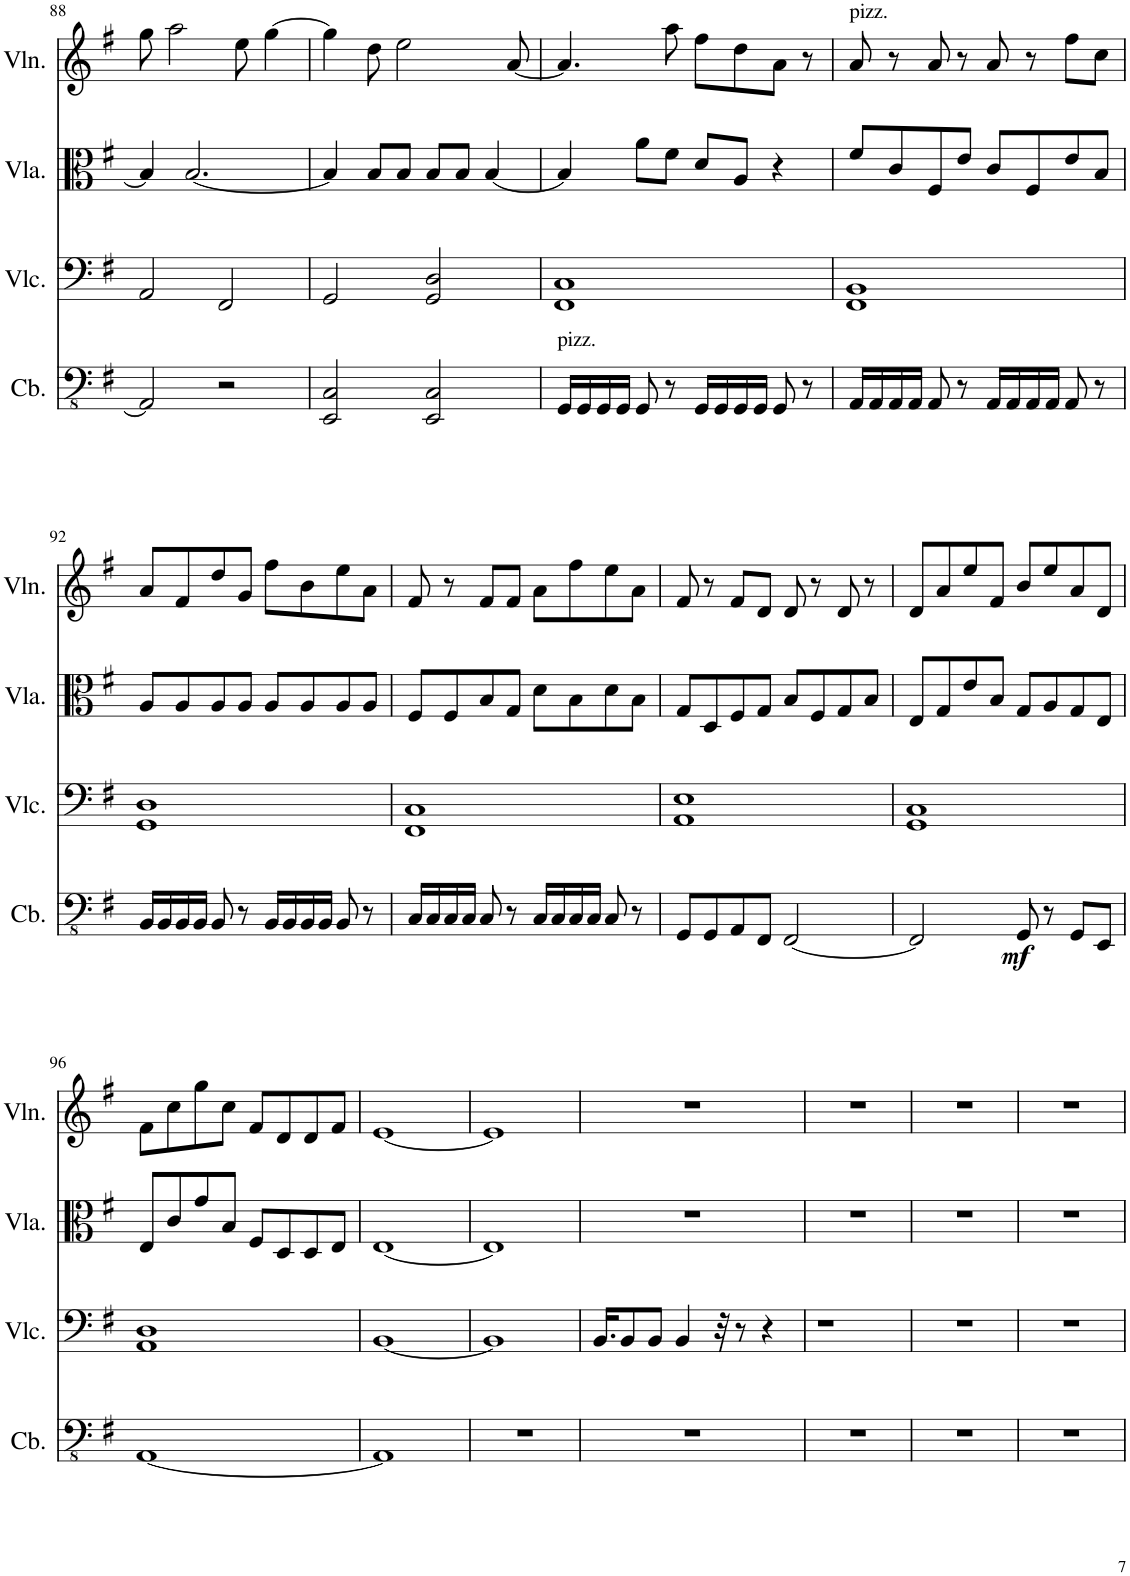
**kern	**dynam	**kern	**kern	**kern
*part4	*part4	*part3	*part2	*part1
*staff4	*staff4	*staff3	*staff2	*staff1
*I"Contrabass	*	*I"Violoncello	*I"Viola	*I"Violin
*I'Cb.	*	*I'Vlc.	*I'Vla.	*I'Vln.
!!LO:PB:g=z
*clefFv4	*	*clefF4	*clefC3	*clefG2
*Trd7c12	*	*	*	*
*k[f#]	*	*k[f#]	*k[f#]	*k[f#]
*M4/4	*	*M4/4	*M4/4	*M4/4
=88	=88	=88	=88	=88
2AAA/]	.	2AA/	4B/]	8gg\
.	.	.	.	2aa\
.	.	.	[2.B/	.
2r	.	2FF#/	.	.
.	.	.	.	8ee\
.	.	.	.	[4gg\
=89	=89	=89	=89	=89
2EEE/ 2CC/	.	2GG/	4B/]	4gg\]
.	.	.	8B/L	8dd\
.	.	.	8B/J	2ee\
2EEE/ 2CC/	.	2GG/ 2D/	8B/L	.
.	.	.	8B/J	.
.	.	.	[4B/	.
.	.	.	.	[8a/
=90	=90	=90	=90	=90
!LO:TX:a:t=pizz.	!	!	!	!
16GGG/LL	.	1FF# 1C	4B/]	4.a/]
16GGG/	.	.	.	.
16GGG/	.	.	.	.
16GGG/JJ	.	.	.	.
8GGG/	.	.	8a\L	.
8r	.	.	8f#\J	8aa\
16GGG/LL	.	.	8d/L	8ff#\L
16GGG/	.	.	.	.
16GGG/	.	.	8A/J	8dd\
16GGG/JJ	.	.	.	.
8GGG/	.	.	4r	8a\J
8r	.	.	.	8r
=91	=91	=91	=91	=91
!	!	!	!	!LO:TX:a:t=pizz.
16AAA/LL	.	1FF# 1BB	8f#/L	8a/
16AAA/	.	.	.	.
16AAA/	.	.	8c/	8r
16AAA/JJ	.	.	.	.
8AAA/	.	.	8F#/	8a/
8r	.	.	8e/J	8r
16AAA/LL	.	.	8c/L	8a/
16AAA/	.	.	.	.
16AAA/	.	.	8F#/	8r
16AAA/JJ	.	.	.	.
8AAA/	.	.	8e/	8ff#\L
8r	.	.	8B/J	8cc\J
!!LO:LB:g=z
=92	=92	=92	=92	=92
16BBB/LL	.	1GG 1D	8A/L	8a/L
16BBB/	.	.	.	.
16BBB/	.	.	8A/	8f#/
16BBB/JJ	.	.	.	.
8BBB/	.	.	8A/	8dd/
8r	.	.	8A/J	8g/J
16BBB/LL	.	.	8A/L	8ff#\L
16BBB/	.	.	.	.
16BBB/	.	.	8A/	8b\
16BBB/JJ	.	.	.	.
8BBB/	.	.	8A/	8ee\
8r	.	.	8A/J	8a\J
=93	=93	=93	=93	=93
16CC/LL	.	1FF# 1C	8F#/L	8f#/
16CC/	.	.	.	.
16CC/	.	.	8F#/	8r
16CC/JJ	.	.	.	.
8CC/	.	.	8B/	8f#/L
8r	.	.	8G/J	8f#/J
16CC/LL	.	.	8d\L	8a\L
16CC/	.	.	.	.
16CC/	.	.	8B\	8ff#\
16CC/JJ	.	.	.	.
8CC/	.	.	8d\	8ee\
8r	.	.	8B\J	8a\J
=94	=94	=94	=94	=94
8GGG/L	.	1AA 1E	8G/L	8f#/
8GGG/	.	.	8D/	8r
8AAA/	.	.	8F#/	8f#/L
8FFF#/J	.	.	8G/J	8d/J
[2FFF#/	.	.	8B/L	8d/
.	.	.	8F#/	8r
.	.	.	8G/	8d/
.	.	.	8B/J	8r
=95	=95	=95	=95	=95
2FFF#/]	.	1GG 1C	8E/L	8d/L
.	.	.	8G/	8a/
.	.	.	8e/	8ee/
.	.	.	8B/J	8f#/J
!	!LO:DY:b	!	!	!
8GGG/	mf	.	8G/L	8b/L
8r	.	.	8A/	8ee/
8GGG/L	.	.	8G/	8a/
8EEE/J	.	.	8E/J	8d/J
!!LO:LB:g=z
=96	=96	=96	=96	=96
[1AAA	.	1AA 1D	8E/L	8f#\L
.	.	.	8c/	8cc\
.	.	.	8g/	8gg\
.	.	.	8B/J	8cc\J
.	.	.	8F#/L	8f#/L
.	.	.	8D/	8d/
.	.	.	8D/	8d/
.	.	.	8E/J	8f#/J
=97	=97	=97	=97	=97
1AAA]	.	[1BB	[1E	[1e
=98	=98	=98	=98	=98
1r	.	1BB]	1E]	1e]
=99	=99	=99	=99	=99
1r	.	16.BB/KL	1r	1r
.	.	8BB/	.	.
.	.	8BB/J	.	.
.	.	4BB/	.	.
.	.	32r	.	.
.	.	8r	.	.
.	.	4r	.	.
=100	=100	=100	=100	=100
1r	.	1r	1r	1r
=101	=101	=101	=101	=101
1r	.	1r	1r	1r
=102	=102	=102	=102	=102
1r	.	1r	1r	1r
=	=	=	=	=
*-	*-	*-	*-	*-
